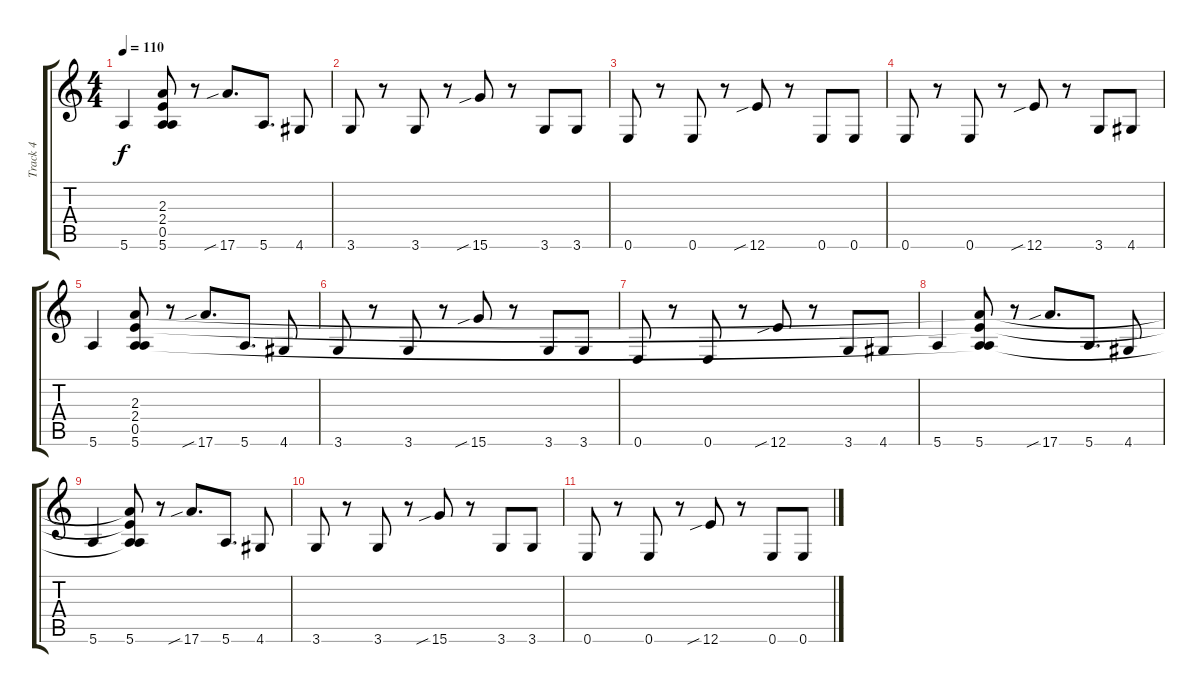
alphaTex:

\track ("Track 4" "Track 4") {instrument fretlessbass}
\staff {score tabs}
\tuning (E4 B3 G3 D3 A2 E2) {hide}
\ts (4 4)
\tempo 110
\clef g2
\ks c
5.6.4{dy f} (2.3 2.4 0.5 5.6).8 r.8 17.6{sib}.8{d} 5.6.8{d} 4.6.8 |
3.6.8 r.8 3.6.8 r.8 15.6{sib}.8 r.8 3.6.8 3.6.8 |
0.6.8 r.8 0.6.8 r.8 12.6{sib}.8 r.8 0.6.8 0.6.8 |
0.6.8 r.8 0.6.8 r.8 12.6{sib}.8 r.8 3.6.8 4.6.8 |
5.6.4 (2.3 2.4 0.5 5.6).8 r.8 17.6{sib}.8{d} 5.6.8{d} 4.6.8 |
3.6.8 r.8 3.6.8 r.8 15.6{sib}.8 r.8 3.6.8 3.6.8 |
0.6.8 r.8 0.6.8 r.8 12.6{sib}.8 r.8 3.6.8 4.6.8 |
5.6.4 (2.3{t} 2.4{t} 0.5{t} 5.6).8 r.8 17.6{sib}.8{d} 5.6.8{d} 4.6.8 |
5.6.4 (2.3{t} 2.4{t} 0.5{t} 5.6).8 r.8 17.6{sib}.8{d} 5.6.8{d} 4.6.8 |
3.6.8 r.8 3.6.8 r.8 15.6{sib}.8 r.8 3.6.8 3.6.8 |
0.6.8 r.8 0.6.8 r.8 12.6{sib}.8 r.8 0.6.8 0.6.8
